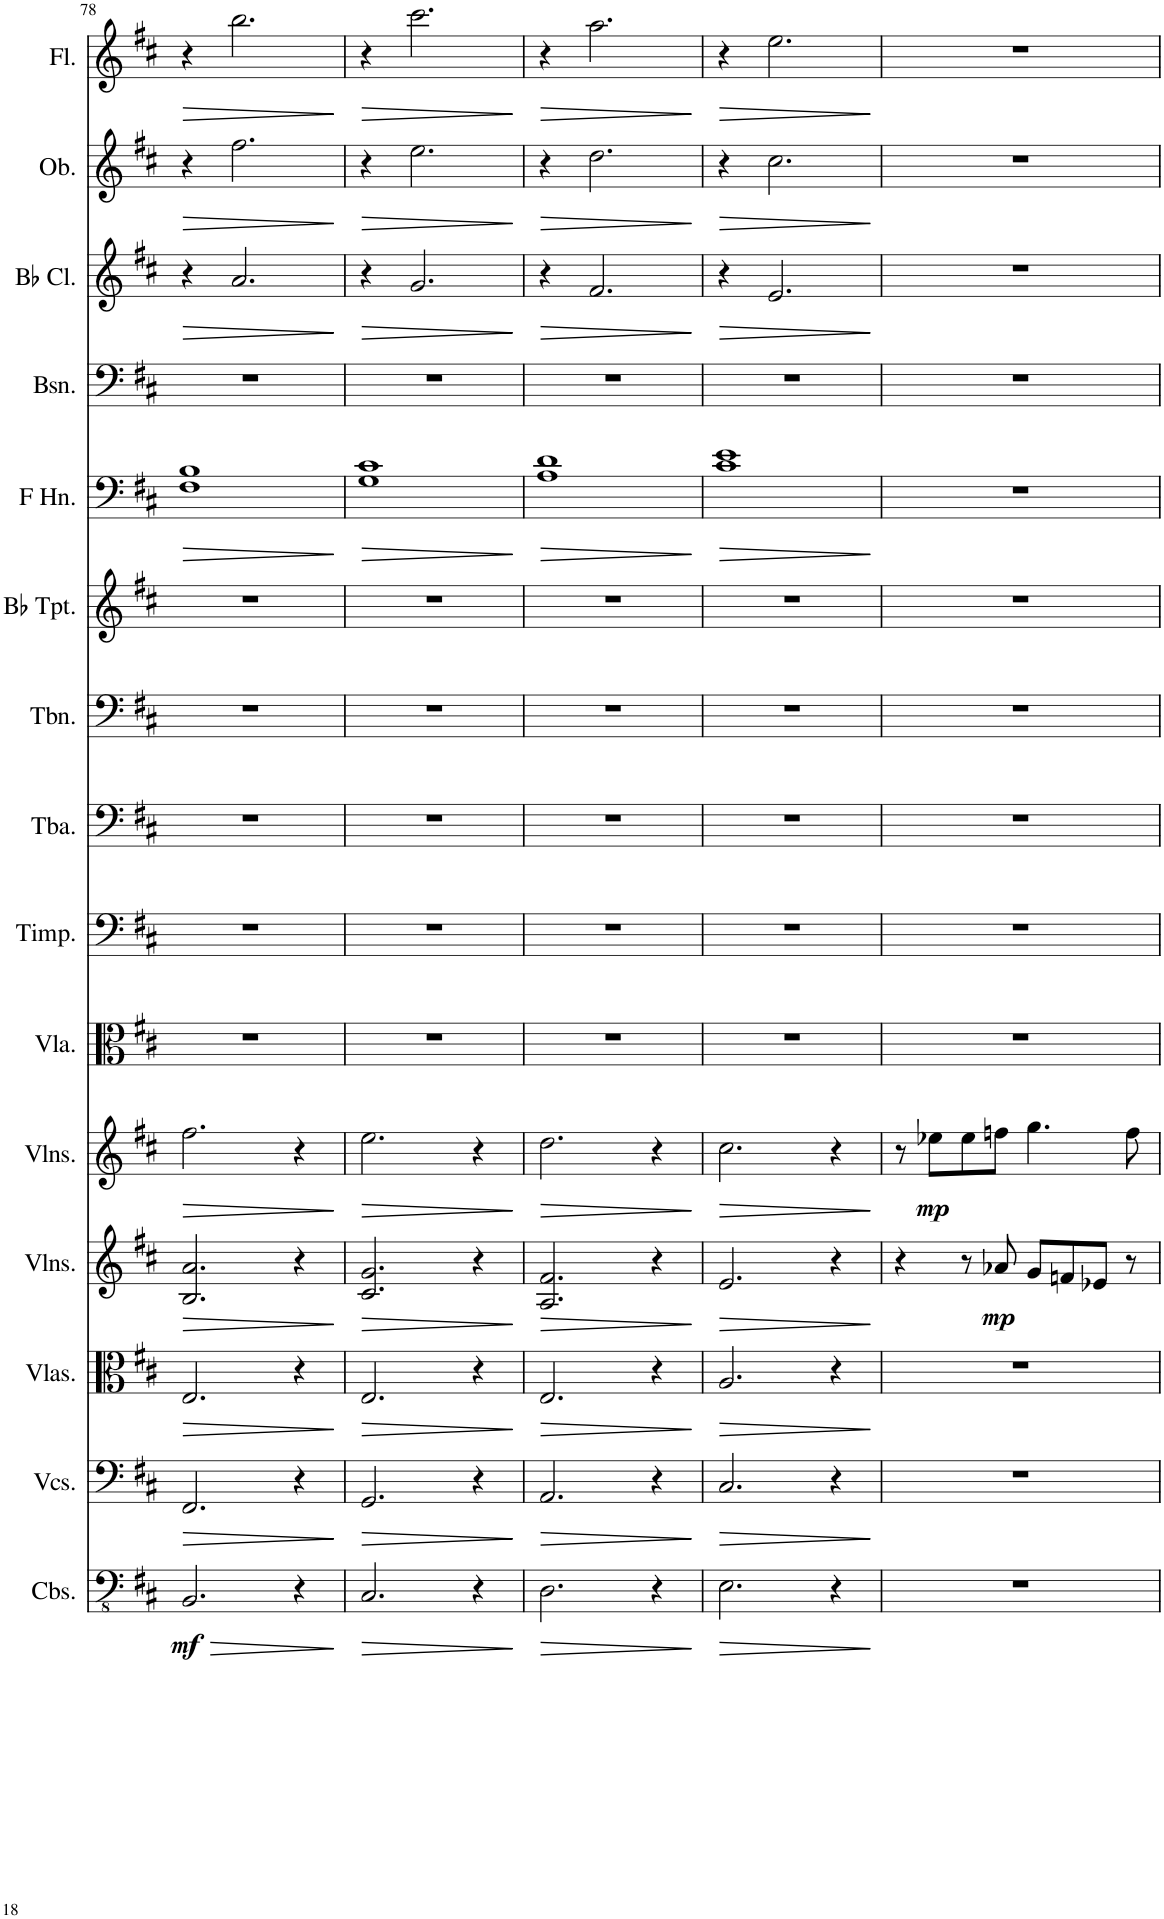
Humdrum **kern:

**kern	**dynam	**kern	**dynam	**kern	**dynam	**kern	**dynam	**kern	**dynam	**kern	**kern	**kern	**kern	**kern	**kern	**dynam	**kern	**kern	**dynam	**kern	**dynam	**kern	**dynam
*part15	*part15	*part14	*part14	*part13	*part13	*part12	*part12	*part11	*part11	*part10	*part9	*part8	*part7	*part6	*part5	*part5	*part4	*part3	*part3	*part2	*part2	*part1	*part1
*staff15	*staff15	*staff14	*staff14	*staff13	*staff13	*staff12	*staff12	*staff11	*staff11	*staff10	*staff9	*staff8	*staff7	*staff6	*staff5	*staff5	*staff4	*staff3	*staff3	*staff2	*staff2	*staff1	*staff1
*I"Contrabasses	*	*I"Violoncellos	*	*I"Violas	*	*I"Violins	*	*I"Violins	*	*I"Viola	*I"Timpani	*I"Tuba	*I"Trombone	*I"Bb Trumpet	*I"Horn in F	*	*I"Bassoon	*I"Bb Clarinet	*	*I"Oboe	*	*I"Flute	*
*I'Cbs.	*	*I'Vcs.	*	*I'Vlas.	*	*I'Vlns.	*	*I'Vlns.	*	*I'Vla.	*I'Timp.	*I'Tba.	*I'Tbn.	*I'Bb Tpt.	*	*	*I'Bsn.	*I'Bb Cl.	*	*I'Ob.	*	*I'Fl.	*
!!LO:PB:g=z
*clefFv4	*	*clefF4	*	*clefC3	*	*clefG2	*	*clefG2	*	*clefC3	*clefF4	*clefF4	*clefF4	*clefG2	*clefF4	*	*clefF4	*clefG2	*	*clefG2	*	*clefG2	*
*	*	*	*	*	*	*	*	*	*	*	*	*	*	*ITrd1c2	*ITrd4c7	*	*	*ITrd1c2	*	*	*	*	*
*k[f#c#]	*	*k[f#c#]	*	*k[f#c#]	*	*k[f#c#]	*	*k[f#c#]	*	*k[f#c#]	*k[f#c#]	*k[f#c#]	*k[f#c#]	*k[f#c#]	*k[f#c#]	*	*k[f#c#]	*k[f#c#]	*	*k[f#c#]	*	*k[f#c#]	*
*M4/4	*	*M4/4	*	*M4/4	*	*M4/4	*	*M4/4	*	*M4/4	*M4/4	*M4/4	*M4/4	*M4/4	*M4/4	*	*M4/4	*M4/4	*	*M4/4	*	*M4/4	*
=78	=78	=78	=78	=78	=78	=78	=78	=78	=78	=78	=78	=78	=78	=78	=78	=78	=78	=78	=78	=78	=78	=78	=78
!	!LO:HP:b	!	!LO:HP:b	!	!LO:HP:b	!	!LO:HP:b	!	!LO:HP:b	!	!	!	!	!	!	!LO:HP:b	!	!	!LO:HP:b	!	!LO:HP:b	!	!LO:HP:b
!	!LO:DY:n=1:b	!	!	!	!	!	!	!	!	!	!	!	!	!	!	!	!	!	!	!	!	!	!
2.BBB/	> mf	2.FF#/	>	2.E/	>	2.B/ 2.a/	>	2.ff#\	>	1r	1r	1r	1r	1r	1F# 1B	>	1r	4r	>	4r	>	4r	>
.	.	.	.	.	.	.	.	.	.	.	.	.	.	.	.	.	.	2.a/	.	2.ff#\	.	2.bb\	.
4r	.	4r	.	4r	.	4r	.	4r	.	.	.	.	.	.	.	.	.	.	.	.	.	.	.
.	]	.	]	.	]	.	]	.	]	.	.	.	.	.	.	]	.	.	]	.	]	.	]
=79	=79	=79	=79	=79	=79	=79	=79	=79	=79	=79	=79	=79	=79	=79	=79	=79	=79	=79	=79	=79	=79	=79	=79
!	!LO:HP:b	!	!LO:HP:b	!	!LO:HP:b	!	!LO:HP:b	!	!LO:HP:b	!	!	!	!	!	!	!LO:HP:b	!	!	!LO:HP:b	!	!LO:HP:b	!	!LO:HP:b
2.CC#/	>	2.GG/	>	2.E/	>	2.c#/ 2.g/	>	2.ee\	>	1r	1r	1r	1r	1r	1G 1c#	>	1r	4r	>	4r	>	4r	>
.	.	.	.	.	.	.	.	.	.	.	.	.	.	.	.	.	.	2.g/	.	2.ee\	.	2.ccc#\	.
4r	.	4r	.	4r	.	4r	.	4r	.	.	.	.	.	.	.	.	.	.	.	.	.	.	.
.	]	.	]	.	]	.	]	.	]	.	.	.	.	.	.	]	.	.	]	.	]	.	]
=80	=80	=80	=80	=80	=80	=80	=80	=80	=80	=80	=80	=80	=80	=80	=80	=80	=80	=80	=80	=80	=80	=80	=80
!	!LO:HP:b	!	!LO:HP:b	!	!LO:HP:b	!	!LO:HP:b	!	!LO:HP:b	!	!	!	!	!	!	!LO:HP:b	!	!	!LO:HP:b	!	!LO:HP:b	!	!LO:HP:b
2.DD\	>	2.AA/	>	2.E/	>	2.A/ 2.f#/	>	2.dd\	>	1r	1r	1r	1r	1r	1A 1d	>	1r	4r	>	4r	>	4r	>
.	.	.	.	.	.	.	.	.	.	.	.	.	.	.	.	.	.	2.f#/	.	2.dd\	.	2.aa\	.
4r	.	4r	.	4r	.	4r	.	4r	.	.	.	.	.	.	.	.	.	.	.	.	.	.	.
.	]	.	]	.	]	.	]	.	]	.	.	.	.	.	.	]	.	.	]	.	]	.	]
=81	=81	=81	=81	=81	=81	=81	=81	=81	=81	=81	=81	=81	=81	=81	=81	=81	=81	=81	=81	=81	=81	=81	=81
!	!LO:HP:b	!	!LO:HP:b	!	!LO:HP:b	!	!LO:HP:b	!	!LO:HP:b	!	!	!	!	!	!	!LO:HP:b	!	!	!LO:HP:b	!	!LO:HP:b	!	!LO:HP:b
2.EE\	>	2.C#/	>	2.A/	>	2.e/	>	2.cc#\	>	1r	1r	1r	1r	1r	1c# 1e	>	1r	4r	>	4r	>	4r	>
.	.	.	.	.	.	.	.	.	.	.	.	.	.	.	.	.	.	2.e/	.	2.cc#\	.	2.ee\	.
4r	.	4r	.	4r	.	4r	.	4r	.	.	.	.	.	.	.	.	.	.	.	.	.	.	.
.	]	.	]	.	]	.	]	.	]	.	.	.	.	.	.	]	.	.	]	.	]	.	]
=82	=82	=82	=82	=82	=82	=82	=82	=82	=82	=82	=82	=82	=82	=82	=82	=82	=82	=82	=82	=82	=82	=82	=82
1r	.	1r	.	1r	.	4r	.	8r	.	1r	1r	1r	1r	1r	1r	.	1r	1r	.	1r	.	1r	.
!	!	!	!	!	!	!	!	!	!LO:DY:b	!	!	!	!	!	!	!	!	!	!	!	!	!	!
.	.	.	.	.	.	.	.	8ee-X\L	mp	.	.	.	.	.	.	.	.	.	.	.	.	.	.
.	.	.	.	.	.	8r	.	8ee-\	.	.	.	.	.	.	.	.	.	.	.	.	.	.	.
!	!	!	!	!	!	!	!LO:DY:b	!	!	!	!	!	!	!	!	!	!	!	!	!	!	!	!
.	.	.	.	.	.	8a-X/	mp	8ffn\J	.	.	.	.	.	.	.	.	.	.	.	.	.	.	.
.	.	.	.	.	.	8g/L	.	4.gg\	.	.	.	.	.	.	.	.	.	.	.	.	.	.	.
.	.	.	.	.	.	8fn/	.	.	.	.	.	.	.	.	.	.	.	.	.	.	.	.	.
.	.	.	.	.	.	8e-X/J	.	.	.	.	.	.	.	.	.	.	.	.	.	.	.	.	.
.	.	.	.	.	.	8r	.	8ff\	.	.	.	.	.	.	.	.	.	.	.	.	.	.	.
=	=	=	=	=	=	=	=	=	=	=	=	=	=	=	=	=	=	=	=	=	=	=	=
*-	*-	*-	*-	*-	*-	*-	*-	*-	*-	*-	*-	*-	*-	*-	*-	*-	*-	*-	*-	*-	*-	*-	*-
